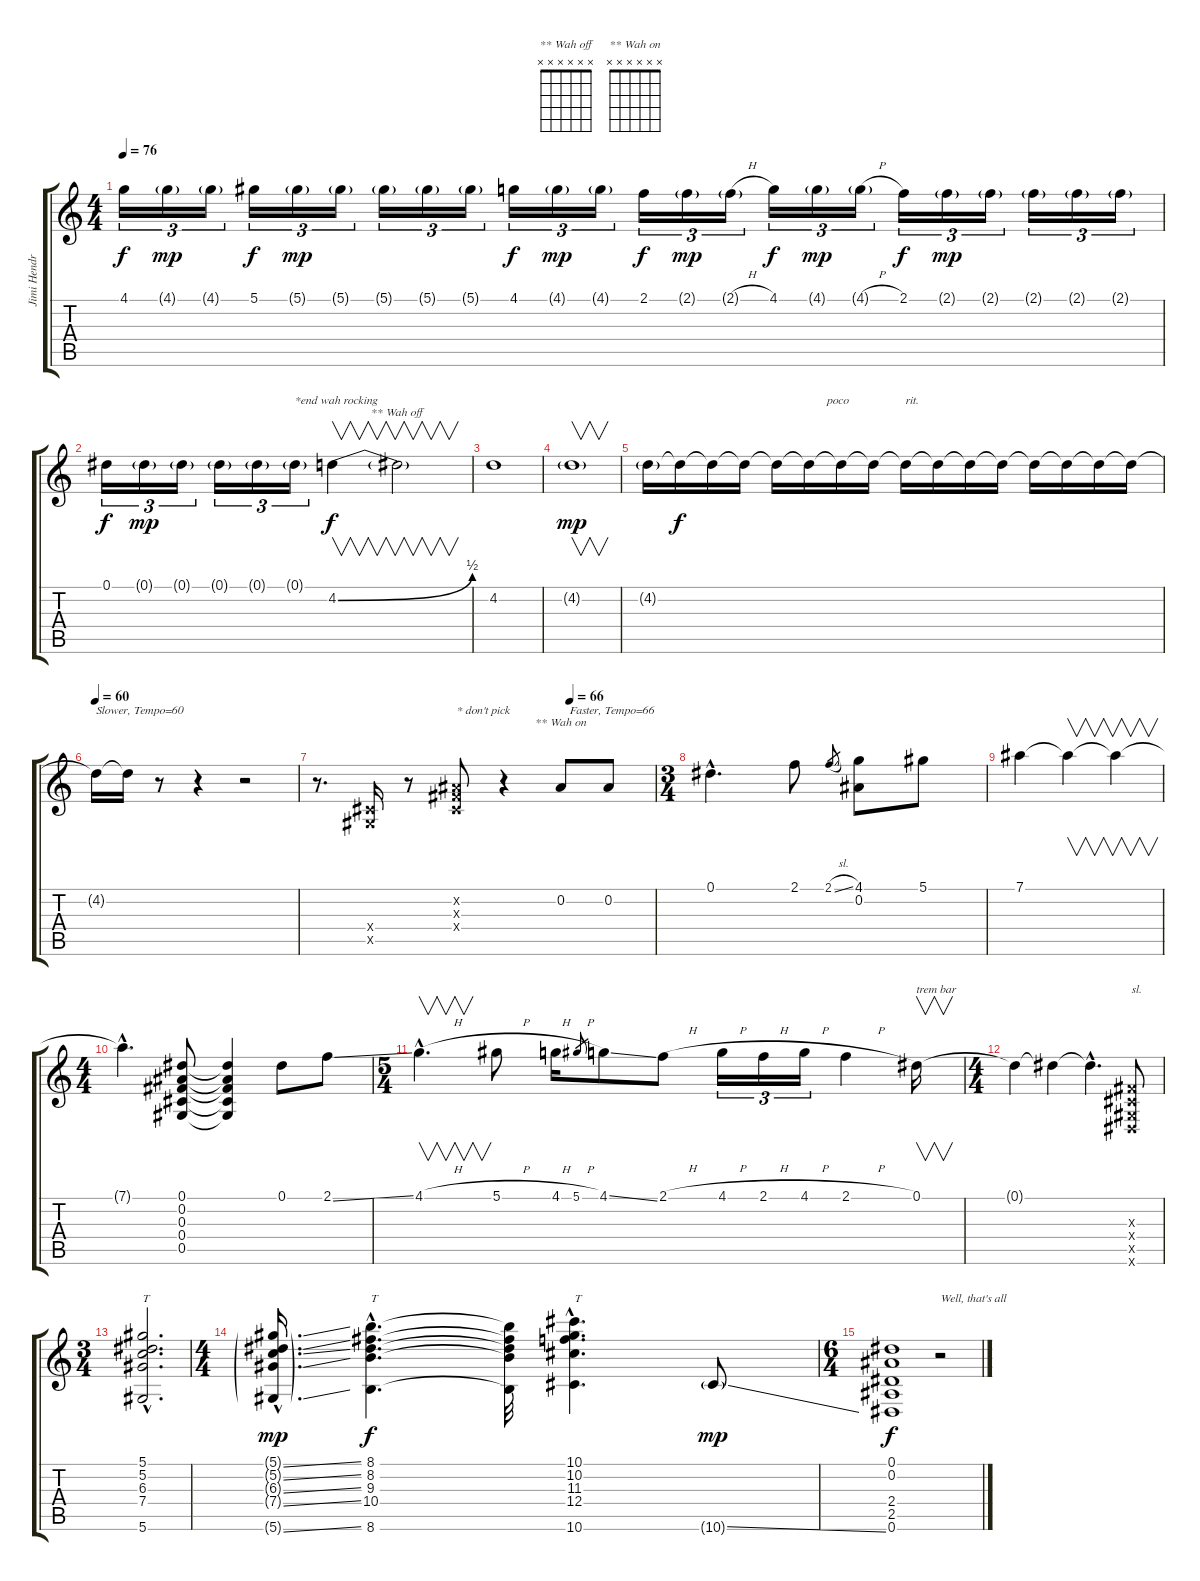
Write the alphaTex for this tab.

\track ("Jimi Hendrix" "Jimi Hendr") {instrument overdrivenguitar}
\staff {score tabs}
\tuning (Eb4 Bb3 Gb3 Db3 Ab2 Eb2) {hide}
\chord ("** Wah off" x x x x x x) {firstfret 0}
\chord ("** Wah on" x x x x x x) {firstfret 0}
\ts (4 4)
\tempo 76
\clef g2
\ks c
4.1.16{tu (3 2) dy f} 4.1{g}.16{tu (3 2) dy mp} 4.1{g}.16{tu (3 2)} 5.1.16{tu (3 2) dy f} 5.1{g}.16{tu (3 2) dy mp} 5.1{g}.16{tu (3 2)} 5.1{g}.16{tu (3 2)} 5.1{g}.16{tu (3 2)} 5.1{g}.16{tu (3 2)} 4.1.16{tu (3 2) dy f} 4.1{g}.16{tu (3 2) dy mp} 4.1{g}.16{tu (3 2)} 2.1.16{tu (3 2) dy f} 2.1{g}.16{tu (3 2) dy mp} 2.1{h g}.16{tu (3 2)} 4.1.16{tu (3 2) dy f} 4.1{g}.16{tu (3 2) dy mp} 4.1{h g}.16{tu (3 2)} 2.1.16{tu (3 2) dy f} 2.1{g}.16{tu (3 2) dy mp} 2.1{g}.16{tu (3 2)} 2.1{g}.16{tu (3 2)} 2.1{g}.16{tu (3 2)} 2.1{g}.16{tu (3 2)} |
0.1.16{tu (3 2) dy f} 0.1{g}.16{tu (3 2) dy mp} 0.1{g}.16{tu (3 2)} 0.1{g}.16{tu (3 2)} 0.1{g}.16{tu (3 2)} 0.1{g}.16{tu (3 2) txt "*end wah rocking"} 4.2{be (bend 0 0 60 2)}.4{v dy f} 4.2{t}.2{v ch "** Wah off"} |
4.2.1 |
4.2{g}.1{v dy mp} |
4.2{g}.16 4.2{t}.16{dy f} 4.2{t}.16 4.2{t}.16 4.2{t}.16 4.2{t}.16{txt "      poco"} 4.2{t}.16 4.2{t}.16 4.2{t}.16{txt "rit."} 4.2{t}.16 4.2{t}.16 4.2{t}.16 4.2{t}.16 4.2{t}.16 4.2{t}.16 4.2{t}.16 |
\tempo 60
4.2{t}.16{txt "Slower, Tempo=60"} 4.2{t}.16 r.8 r.4 r.2 |
\tempo (66 0.75)
r.8{d} (0.4{x} 0.5{x}).16 r.8 (0.2{x} 0.3{x} 0.4{x}).8{txt "* don't pick"} r.4 0.2.8{ch "** Wah on" txt "   Faster, Tempo=66"} 0.2.8 |
\ts (3 4)
0.1{hac}.4{d} 2.1.8 2.1{sl}.8{gr} (4.1 0.2).8 5.1.8 |
7.1.4 7.1{t}.4{v} 7.1{t}.4{v} |
\ts (4 4)
7.1{hac t}.4{d} (0.1 0.2 0.3 0.4 0.5).8 (0.1{t} 0.2{t} 0.3{t} 0.4{t} 0.5{t}).4 0.1.8 2.1{ss}.8 |
\ts (5 4)
4.1{h hac}.4{v d} 5.1{h}.8 4.1{h}.16 5.1{h}.8{gr} 4.1{ss}.8 2.1{h}.8 4.1{h}.16{tu (3 2)} 2.1{h}.16{tu (3 2)} 4.1{h}.16{tu (3 2)} 2.1{h}.4 0.1.16{v txt "trem bar"} |
\ts (4 4)
0.1{t}.4 0.1{t}.4 0.1{hac t}.4{d} (0.3{x} 0.4{x} 0.5{x} 0.6{x}).8{txt "sl."} |
\ts (3 4)
(5.1{hac} 5.2{hac} 6.3{hac} 7.4{hac} 5.6{hac}).2{d txt "T"} |
\ts (4 4)
(5.1{ss g hac} 5.2{ss g hac} 6.3{ss g hac} 7.4{ss g hac} 5.6{ss g hac}).16{d dy mp} (8.1{hac} 8.2{hac} 9.3{hac} 10.4{hac} 8.6{hac}).4{d txt "T" dy f} (8.1{t} 8.2{t} 9.3{t} 10.4{t} 8.6{t}).32 (10.1{hac} 10.2{hac} 11.3{hac} 12.4{hac} 10.6{hac}).4{d txt "T"} 10.6{ss g}.8{dy mp} |
\ts (6 4)
(0.1 0.2 2.4 2.5 0.6).1{dy f} r.2{txt "Well, that's all"}
